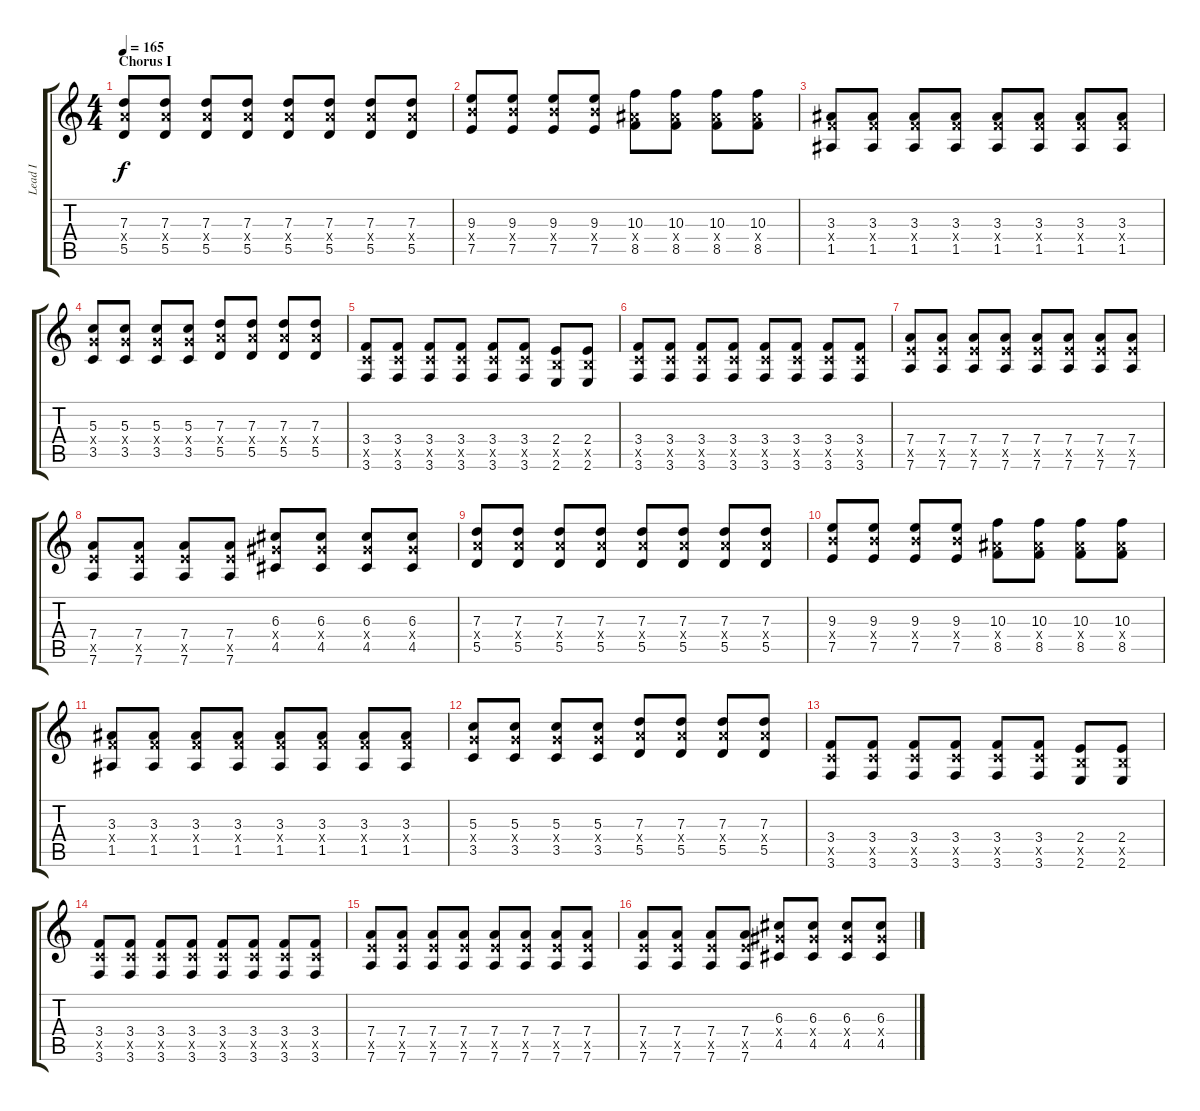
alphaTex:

\track ("Lead I" "Lead I") {instrument distortionguitar}
\staff {score tabs}
\tuning (E4 B3 G3 D3 A2 D2) {hide}
\ts (4 4)
\section ("" "Chorus I")
\tempo 165
\clef g2
\ks c
(7.3 7.4{x} 5.5).8{dy f} (7.3 7.4{x} 5.5).8 (7.3 7.4{x} 5.5).8 (7.3 7.4{x} 5.5).8 (7.3 7.4{x} 5.5).8 (7.3 7.4{x} 5.5).8 (7.3 7.4{x} 5.5).8 (7.3 7.4{x} 5.5).8 |
(9.3 9.4{x} 7.5).8 (9.3 9.4{x} 7.5).8 (9.3 9.4{x} 7.5).8 (9.3 9.4{x} 7.5).8 (10.3 8.4{x} 8.5).8 (10.3 8.4{x} 8.5).8 (10.3 8.4{x} 8.5).8 (10.3 8.4{x} 8.5).8 |
(3.3 3.4{x} 1.5).8 (3.3 3.4{x} 1.5).8 (3.3 3.4{x} 1.5).8 (3.3 3.4{x} 1.5).8 (3.3 3.4{x} 1.5).8 (3.3 3.4{x} 1.5).8 (3.3 3.4{x} 1.5).8 (3.3 3.4{x} 1.5).8 |
(5.3 5.4{x} 3.5).8 (5.3 5.4{x} 3.5).8 (5.3 5.4{x} 3.5).8 (5.3 5.4{x} 3.5).8 (7.3 7.4{x} 5.5).8 (7.3 7.4{x} 5.5).8 (7.3 7.4{x} 5.5).8 (7.3 7.4{x} 5.5).8 |
(3.4 3.5{x} 3.6).8 (3.4 3.5{x} 3.6).8 (3.4 3.5{x} 3.6).8 (3.4 3.5{x} 3.6).8 (3.4 3.5{x} 3.6).8 (3.4 3.5{x} 3.6).8 (2.4 2.5{x} 2.6).8 (2.4 2.5{x} 2.6).8 |
(3.4 3.5{x} 3.6).8 (3.4 3.5{x} 3.6).8 (3.4 3.5{x} 3.6).8 (3.4 3.5{x} 3.6).8 (3.4 3.5{x} 3.6).8 (3.4 3.5{x} 3.6).8 (3.4 3.5{x} 3.6).8 (3.4 3.5{x} 3.6).8 |
(7.4 7.5{x} 7.6).8 (7.4 7.5{x} 7.6).8 (7.4 7.5{x} 7.6).8 (7.4 7.5{x} 7.6).8 (7.4 7.5{x} 7.6).8 (7.4 7.5{x} 7.6).8 (7.4 7.5{x} 7.6).8 (7.4 7.5{x} 7.6).8 |
(7.4 7.5{x} 7.6).8 (7.4 7.5{x} 7.6).8 (7.4 7.5{x} 7.6).8 (7.4 7.5{x} 7.6).8 (6.3 6.4{x} 4.5).8 (6.3 6.4{x} 4.5).8 (6.3 6.4{x} 4.5).8 (6.3 6.4{x} 4.5).8 |
(7.3 7.4{x} 5.5).8 (7.3 7.4{x} 5.5).8 (7.3 7.4{x} 5.5).8 (7.3 7.4{x} 5.5).8 (7.3 7.4{x} 5.5).8 (7.3 7.4{x} 5.5).8 (7.3 7.4{x} 5.5).8 (7.3 7.4{x} 5.5).8 |
(9.3 9.4{x} 7.5).8 (9.3 9.4{x} 7.5).8 (9.3 9.4{x} 7.5).8 (9.3 9.4{x} 7.5).8 (10.3 8.4{x} 8.5).8 (10.3 8.4{x} 8.5).8 (10.3 8.4{x} 8.5).8 (10.3 8.4{x} 8.5).8 |
(3.3 3.4{x} 1.5).8 (3.3 3.4{x} 1.5).8 (3.3 3.4{x} 1.5).8 (3.3 3.4{x} 1.5).8 (3.3 3.4{x} 1.5).8 (3.3 3.4{x} 1.5).8 (3.3 3.4{x} 1.5).8 (3.3 3.4{x} 1.5).8 |
(5.3 5.4{x} 3.5).8 (5.3 5.4{x} 3.5).8 (5.3 5.4{x} 3.5).8 (5.3 5.4{x} 3.5).8 (7.3 7.4{x} 5.5).8 (7.3 7.4{x} 5.5).8 (7.3 7.4{x} 5.5).8 (7.3 7.4{x} 5.5).8 |
(3.4 3.5{x} 3.6).8 (3.4 3.5{x} 3.6).8 (3.4 3.5{x} 3.6).8 (3.4 3.5{x} 3.6).8 (3.4 3.5{x} 3.6).8 (3.4 3.5{x} 3.6).8 (2.4 2.5{x} 2.6).8 (2.4 2.5{x} 2.6).8 |
(3.4 3.5{x} 3.6).8 (3.4 3.5{x} 3.6).8 (3.4 3.5{x} 3.6).8 (3.4 3.5{x} 3.6).8 (3.4 3.5{x} 3.6).8 (3.4 3.5{x} 3.6).8 (3.4 3.5{x} 3.6).8 (3.4 3.5{x} 3.6).8 |
(7.4 7.5{x} 7.6).8 (7.4 7.5{x} 7.6).8 (7.4 7.5{x} 7.6).8 (7.4 7.5{x} 7.6).8 (7.4 7.5{x} 7.6).8 (7.4 7.5{x} 7.6).8 (7.4 7.5{x} 7.6).8 (7.4 7.5{x} 7.6).8 |
(7.4 7.5{x} 7.6).8 (7.4 7.5{x} 7.6).8 (7.4 7.5{x} 7.6).8 (7.4 7.5{x} 7.6).8 (6.3 6.4{x} 4.5).8 (6.3 6.4{x} 4.5).8 (6.3 6.4{x} 4.5).8 (6.3 6.4{x} 4.5).8
